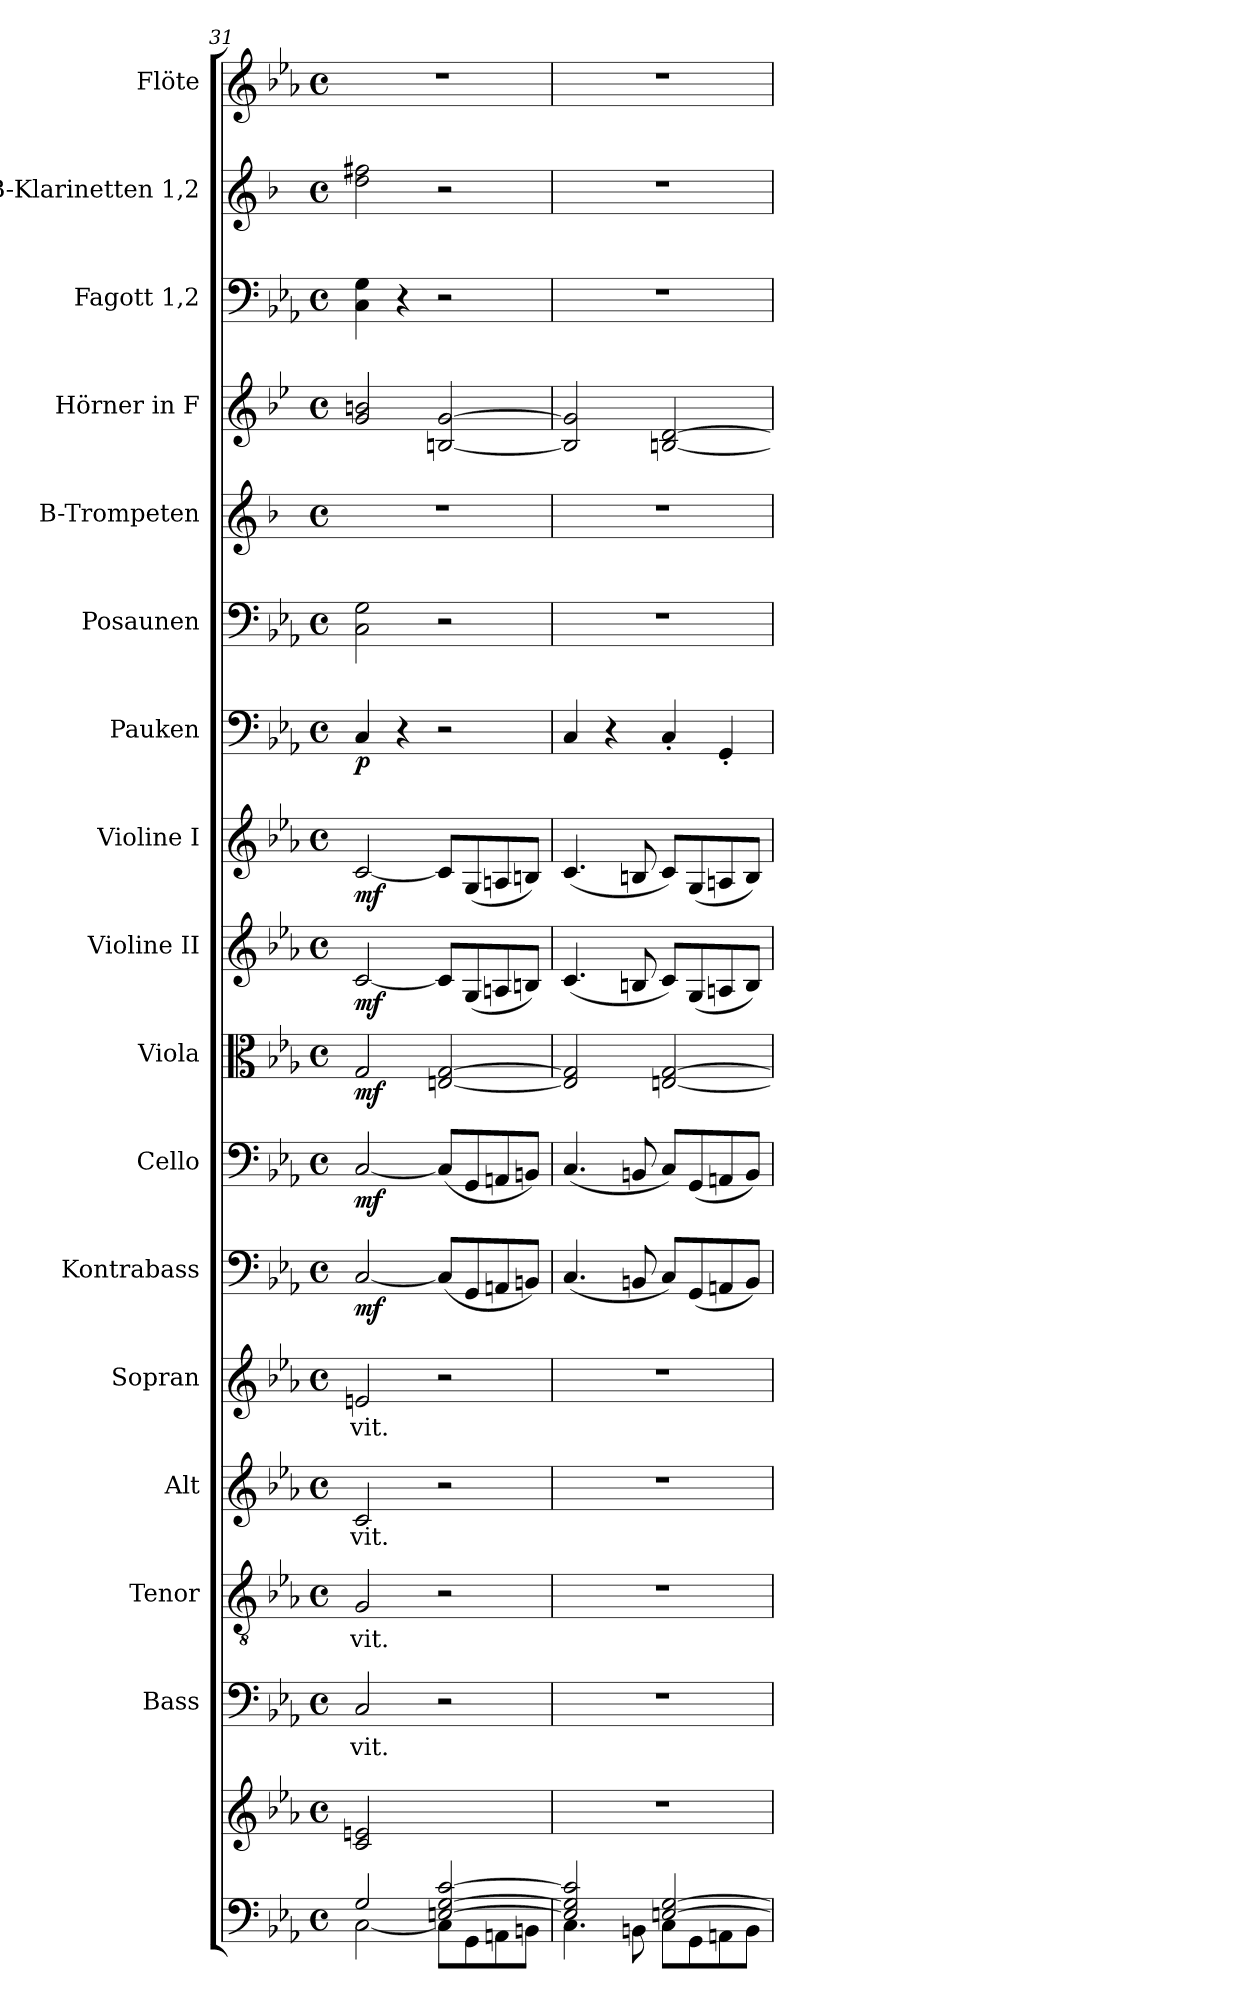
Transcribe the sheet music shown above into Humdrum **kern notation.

**kern	**kern	**kern	**text	**kern	**text	**kern	**text	**kern	**text	**kern	**dynam	**kern	**dynam	**kern	**dynam	**kern	**dynam	**kern	**dynam	**kern	**dynam	**kern	**kern	**kern	**kern	**kern	**kern
*part17	*part17	*part16	*part16	*part15	*part15	*part14	*part14	*part13	*part13	*part12	*part12	*part11	*part11	*part10	*part10	*part9	*part9	*part8	*part8	*part7	*part7	*part6	*part5	*part4	*part3	*part2	*part1
*staff18	*staff17	*staff16	*staff16	*staff15	*staff15	*staff14	*staff14	*staff13	*staff13	*staff12	*staff12	*staff11	*staff11	*staff10	*staff10	*staff9	*staff9	*staff8	*staff8	*staff7	*staff7	*staff6	*staff5	*staff4	*staff3	*staff2	*staff1
*	*	*I"Bass	*	*I"Tenor	*	*I"Alt	*	*I"Sopran	*	*I"Kontrabass	*	*I"Cello	*	*I"Viola	*	*I"Violine II	*	*I"Violine I	*	*I"Pauken	*	*I"Posaunen	*I"B-Trompeten	*I"Hörner in F	*I"Fagott 1,2	*I"B-Klarinetten 1,2	*I"Flöte
*	*	*I'B.	*	*I'T.	*	*I'A.	*	*I'S.	*	*I'Kb.	*	*	*	*I'Vla.	*	*I'Vl. II	*	*I'Vl. I	*	*I'Pk.	*	*I'Pos.	*I'B Trp.	*	*I'Fg.	*I'Kl.	*I'Fl.
*clefF4	*clefG2	*clefF4	*	*clefGv2	*	*clefG2	*	*clefG2	*	*clefF4	*	*clefF4	*	*clefC3	*	*clefG2	*	*clefG2	*	*clefF4	*	*clefF4	*clefG2	*clefG2	*clefF4	*clefG2	*clefG2
*	*	*	*	*	*	*	*	*	*	*ITrd7c12	*	*	*	*	*	*	*	*	*	*	*	*	*ITrd1c2	*ITrd4c7	*	*ITrd1c2	*
*k[b-e-a-]	*k[b-e-a-]	*k[b-e-a-]	*	*k[b-e-a-]	*	*k[b-e-a-]	*	*k[b-e-a-]	*	*k[b-e-a-]	*	*k[b-e-a-]	*	*k[b-e-a-]	*	*k[b-e-a-]	*	*k[b-e-a-]	*	*k[b-e-a-]	*	*k[b-e-a-]	*k[b-e-a-]	*k[b-e-a-]	*k[b-e-a-]	*k[b-e-a-]	*k[b-e-a-]
*E-:	*E-:	*E-:	*	*E-:	*	*E-:	*	*E-:	*	*E-:	*	*E-:	*	*E-:	*	*E-:	*	*E-:	*	*E-:	*	*E-:	*E-:	*E-:	*E-:	*E-:	*E-:
*M4/4	*M4/4	*M4/4	*	*M4/4	*	*M4/4	*	*M4/4	*	*M4/4	*	*M4/4	*	*M4/4	*	*M4/4	*	*M4/4	*	*M4/4	*	*M4/4	*M4/4	*M4/4	*M4/4	*M4/4	*M4/4
*met(c)	*met(c)	*met(c)	*	*met(c)	*	*met(c)	*	*met(c)	*	*met(c)	*	*met(c)	*	*met(c)	*	*met(c)	*	*met(c)	*	*met(c)	*	*met(c)	*met(c)	*met(c)	*met(c)	*met(c)	*met(c)
=31	=31	=31	=31	=31	=31	=31	=31	=31	=31	=31	=31	=31	=31	=31	=31	=31	=31	=31	=31	=31	=31	=31	=31	=31	=31	=31	=31
*^	*	*	*	*	*	*	*	*	*	*	*	*	*	*	*	*	*	*	*	*	*	*	*	*	*	*	*
!	!	!	!	!LO:LY:b	!	!LO:LY:b	!	!LO:LY:b	!	!LO:LY:b	!	!LO:DY:b	!	!LO:DY:b	!	!LO:DY:b	!	!LO:DY:b	!	!LO:DY:b	!	!LO:DY:b	!	!	!	!	!	!
2G/	[<2C\	2c/ 2en/	2C/	-vit.	2G/	-vit.	2c/	-vit.	2en/	-vit.	[2CC/	mf	[2C/	mf	2G/	mf	[2c/	mf	[2c/	mf	4C/	p	2C\ 2G\	1r	2c/ 2en/	4C\ 4G\	2cc\ 2een\	1r
.	.	.	.	.	.	.	.	.	.	.	.	.	.	.	.	.	.	.	.	.	4r	.	.	.	.	4r	.	.
[>2En/ [>2G/ [>2c/	8C\L]	2ryy	2r	.	2r	.	2r	.	2r	.	(<8CC/L]	.	(<8C/L]	.	[2En/ [2G/	.	8c/L]	.	8c/L]	.	2r	.	2r	.	[2En/ [2c/	2r	2r	.
.	8GG\	.	.	.	.	.	.	.	.	.	8GGG/	.	8GG/	.	.	.	(<8G/	.	(<8G/	.	.	.	.	.	.	.	.	.
.	8AAn\	.	.	.	.	.	.	.	.	.	8AAAn/	.	8AAn/	.	.	.	8An/	.	8An/	.	.	.	.	.	.	.	.	.
.	8BBn\J	.	.	.	.	.	.	.	.	.	8BBBn/J)	.	8BBn/J)	.	.	.	8Bn/J)	.	8Bn/J)	.	.	.	.	.	.	.	.	.
=32	=32	=32	=32	=32	=32	=32	=32	=32	=32	=32	=32	=32	=32	=32	=32	=32	=32	=32	=32	=32	=32	=32	=32	=32	=32	=32	=32	=32
2E/] 2G/] 2c/]	4.C\	1r	1r	.	1r	.	1r	.	1r	.	(<4.CC/	.	(<4.C/	.	2E/] 2G/]	.	(<4.c/	.	(<4.c/	.	4C/	.	1r	1r	2E/] 2c/]	1r	1r	1r
.	.	.	.	.	.	.	.	.	.	.	.	.	.	.	.	.	.	.	.	.	4r	.	.	.	.	.	.	.
.	8BBn\	.	.	.	.	.	.	.	.	.	8BBBn/	.	8BBn/	.	.	.	8Bn/	.	8Bn/	.	.	.	.	.	.	.	.	.
[>2En/ [>2G/	8C\L	.	.	.	.	.	.	.	.	.	8CC/L)	.	8C/L)	.	[2En/ [2G/	.	8c/L)	.	8c/L)	.	4C'</	.	.	.	[2En/ [2G/	.	.	.
.	8GG\	.	.	.	.	.	.	.	.	.	(<8GGG/	.	(<8GG/	.	.	.	(<8G/	.	(<8G/	.	.	.	.	.	.	.	.	.
.	8AAn\	.	.	.	.	.	.	.	.	.	8AAAn/	.	8AAn/	.	.	.	8An/	.	8An/	.	4GG'</	.	.	.	.	.	.	.
.	8BB\J	.	.	.	.	.	.	.	.	.	8BBB/J)	.	8BB/J)	.	.	.	8B/J)	.	8B/J)	.	.	.	.	.	.	.	.	.
*v	*v	*	*	*	*	*	*	*	*	*	*	*	*	*	*	*	*	*	*	*	*	*	*	*	*	*	*	*
=	=	=	=	=	=	=	=	=	=	=	=	=	=	=	=	=	=	=	=	=	=	=	=	=	=	=	=
*-	*-	*-	*-	*-	*-	*-	*-	*-	*-	*-	*-	*-	*-	*-	*-	*-	*-	*-	*-	*-	*-	*-	*-	*-	*-	*-	*-
